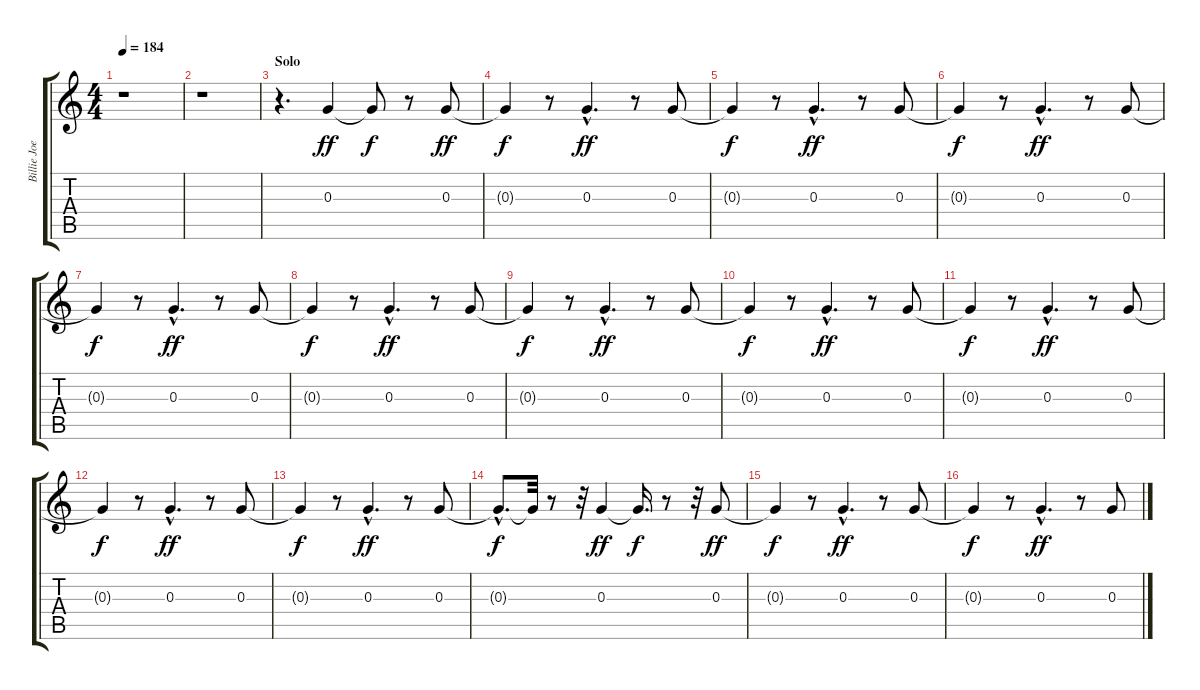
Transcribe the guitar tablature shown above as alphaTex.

\track ("Billie Joe Armstrong (Guitar 1 Double)" "Billie Joe") {instrument overdrivenguitar}
\staff {score tabs}
\tuning (E4 B3 G3 D3 A2 E2) {hide}
\ts (4 4)
\tempo 184
\clef g2
\ks c
r.1{dy ff} |
r.1 |
\section ("" "Solo")
r.4{d} 0.3.4 0.3{t}.8{dy f} r.8 0.3.8{dy ff} |
0.3{t}.4{dy f} r.8 0.3{hac}.4{d dy ff} r.8 0.3.8 |
0.3{t}.4{dy f} r.8 0.3{hac}.4{d dy ff} r.8 0.3.8 |
0.3{t}.4{dy f} r.8 0.3{hac}.4{d dy ff} r.8 0.3.8 |
0.3{t}.4{dy f} r.8 0.3{hac}.4{d dy ff} r.8 0.3.8 |
0.3{t}.4{dy f} r.8 0.3{hac}.4{d dy ff} r.8 0.3.8 |
0.3{t}.4{dy f} r.8 0.3{hac}.4{d dy ff} r.8 0.3.8 |
0.3{t}.4{dy f} r.8 0.3{hac}.4{d dy ff} r.8 0.3.8 |
0.3{t}.4{dy f} r.8 0.3{hac}.4{d dy ff} r.8 0.3.8 |
0.3{t}.4{dy f} r.8 0.3{hac}.4{d dy ff} r.8 0.3.8 |
0.3{t}.4{dy f} r.8 0.3{hac}.4{d dy ff} r.8 0.3.8 |
0.3{hac t}.8{d dy f} 0.3{t}.32 r.8 r.32 0.3.4{dy ff} 0.3{t}.16{d dy f} r.8 r.32 0.3.8{dy ff} |
0.3{t}.4{dy f} r.8 0.3{hac}.4{d dy ff} r.8 0.3.8 |
0.3{t}.4{dy f} r.8 0.3{hac}.4{d dy ff} r.8 0.3.8
